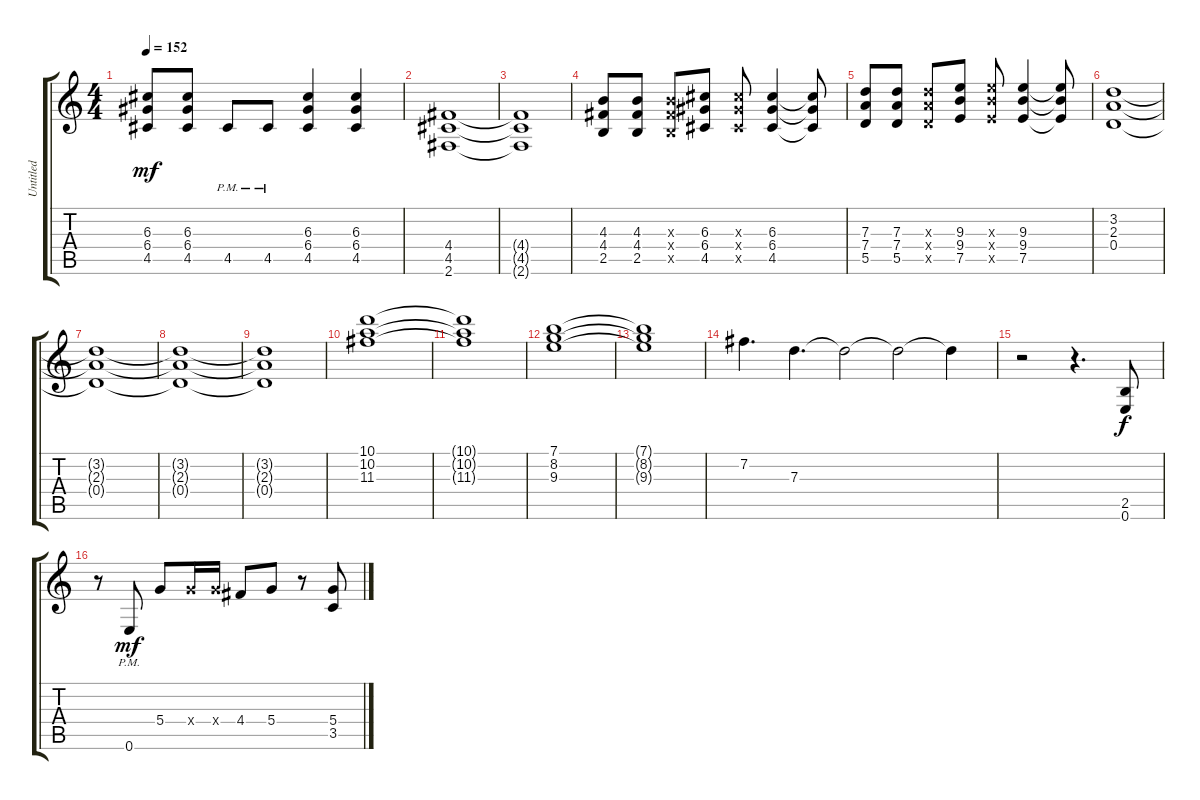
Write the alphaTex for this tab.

\track ("Untitled" "Untitled") {instrument distortionguitar}
\staff {score tabs}
\tuning (E4 B3 G3 D3 A2 E2) {hide}
\ts (4 4)
\tempo 152
\clef g2
\ks c
(6.3{t} 6.4{t} 4.5{t}).8{dy mf} (6.3 6.4 4.5).8 4.5{pm}.8 4.5{pm}.8 (6.3 6.4 4.5).4 (6.3 6.4 4.5).4 |
(4.4 4.5 2.6).1 |
(4.4{t} 4.5{t} 2.6{t}).1 |
(4.3 4.4 2.5).8 (4.3 4.4 2.5).8 (4.3{x} 4.4{x} 2.5{x}).8 (6.3 6.4 4.5).8 (6.3{x} 6.4{x} 4.5{x}).8 (6.3 6.4 4.5).4 (6.3{t} 6.4{t} 4.5{t}).8 |
(7.3 7.4 5.5).8 (7.3 7.4 5.5).8 (7.3{x} 7.4{x} 5.5{x}).8 (9.3 9.4 7.5).8 (9.3{x} 9.4{x} 7.5{x}).8 (9.3 9.4 7.5).4 (9.3{t} 9.4{t} 7.5{t}).8 |
(3.2 2.3 0.4).1 |
(3.2{t} 2.3{t} 0.4{t}).1 |
(3.2{t} 2.3{t} 0.4{t}).1 |
(3.2{t} 2.3{t} 0.4{t}).1 |
(10.1 10.2 11.3).1 |
(10.1{t} 10.2{t} 11.3{t}).1 |
(7.1 8.2 9.3).1 |
(7.1{t} 8.2{t} 9.3{t}).1 |
7.2.4{d} 7.3.4{d} 7.3{t}.2 7.3{t}.2 7.3{t}.4 |
r.2 r.4{d} (2.5 0.6).8{dy f} |
r.8 0.6{pm}.8{dy mf} 5.4.8 5.4{x}.16 5.4{x}.16 4.4.8 5.4.8 r.8 (5.4 3.5).8
